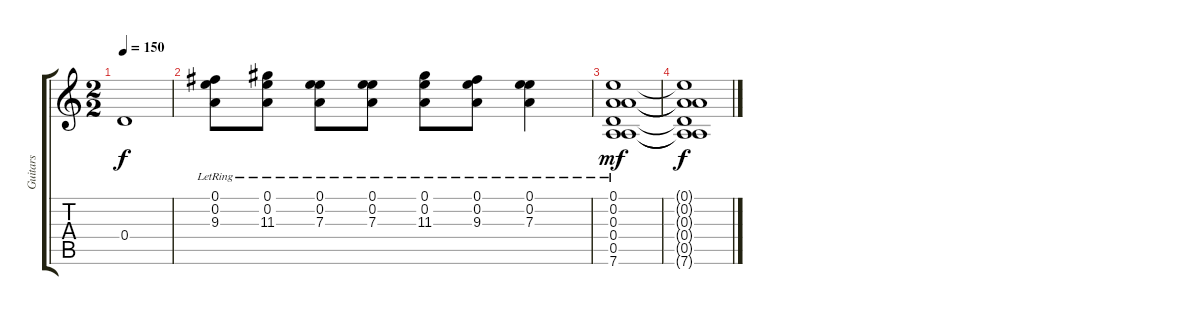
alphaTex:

\track ("Guitars" "Guitars") {instrument acousticguitarsteel}
\staff {score tabs}
\tuning (E4 A3 A3 D3 A2 D2) {hide}
\ts (2 2)
\tempo 150
\clef g2
\ks c
0.4{t}.1{dy f} |
(0.1{lr} 0.2{lr} 9.3{lr}).8 (0.1 0.2{lr} 11.3).8 (0.1{lr} 0.2{lr} 7.3{lr}).8 (0.1{lr} 0.2{lr} 7.3).8 (0.1{lr} 0.2{lr} 11.3{lr}).8 (0.1{lr} 0.2{lr} 9.3{lr}).8 (0.1{lr} 0.2{lr} 7.3).4 |
(0.1{lr} 0.2{lr} 0.3{lr} 0.4{lr} 0.5{lr} 7.6{lr}).1{dy mf} |
(0.1{t} 0.2{t} 0.3{t} 0.4{t} 0.5{t} 7.6{t}).1{dy f}
